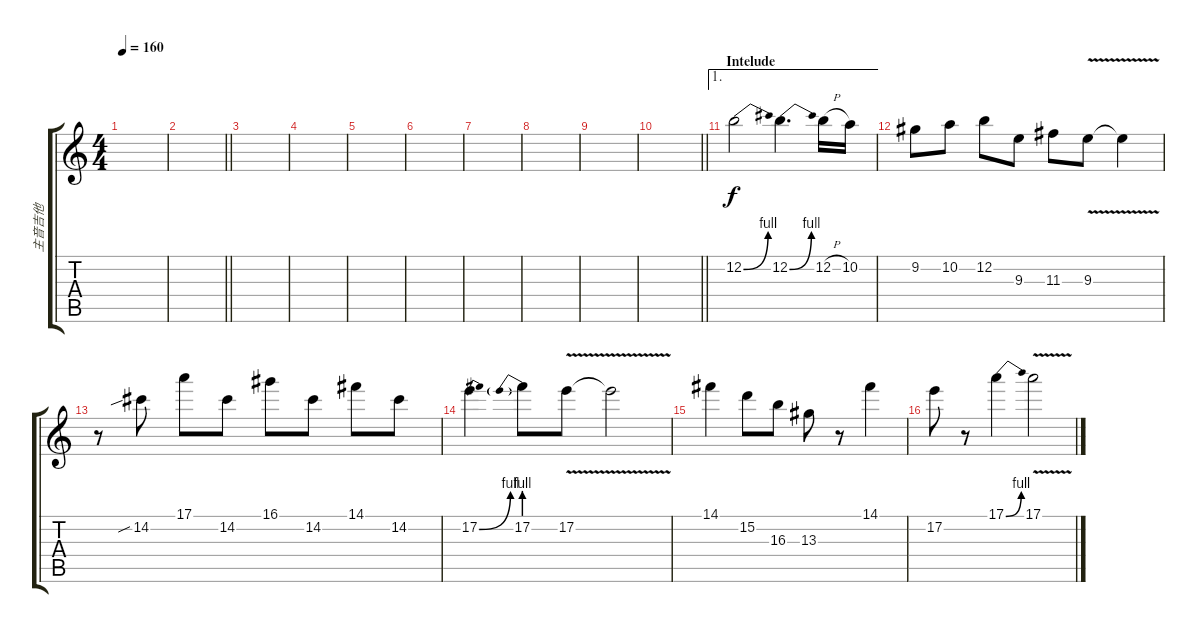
\track ("主音吉他" "主音吉他") {instrument overdrivenguitar}
\staff {score tabs}
\tuning (E4 B3 G3 D3 A2 E2) {hide}
\ts (4 4)
\tempo 160
\clef g2
\ks c
|
\barLineRight lightlight
|
|
|
|
|
|
|
|
\barLineRight lightlight
|
\ae 1
\section ("" "Intelude")
12.2{be (bend 0 0 60 4)}.2 12.2{be (bend 0 0 60 4)}.4{d} 12.2{h}.16 10.2.16 |
9.2.8 10.2.8 12.2.8 9.3.8 11.3.8 9.3{v}.8 9.3{t}.4 |
r.8 14.2{sib}.8 17.1.8 14.2.8 16.1.8 14.2.8 14.1.8 14.2.8 |
17.2{be (bend 0 0 60 4)}.4 17.2{be (prebend 0 4 60 4)}.8 17.2{v}.8 17.2{t}.2 |
14.1.4 15.2.8 16.3.8 13.3.8 r.8 14.1.4 |
17.2.8 r.8 17.1{be (bend 0 0 60 4)}.4 17.1{v}.2
